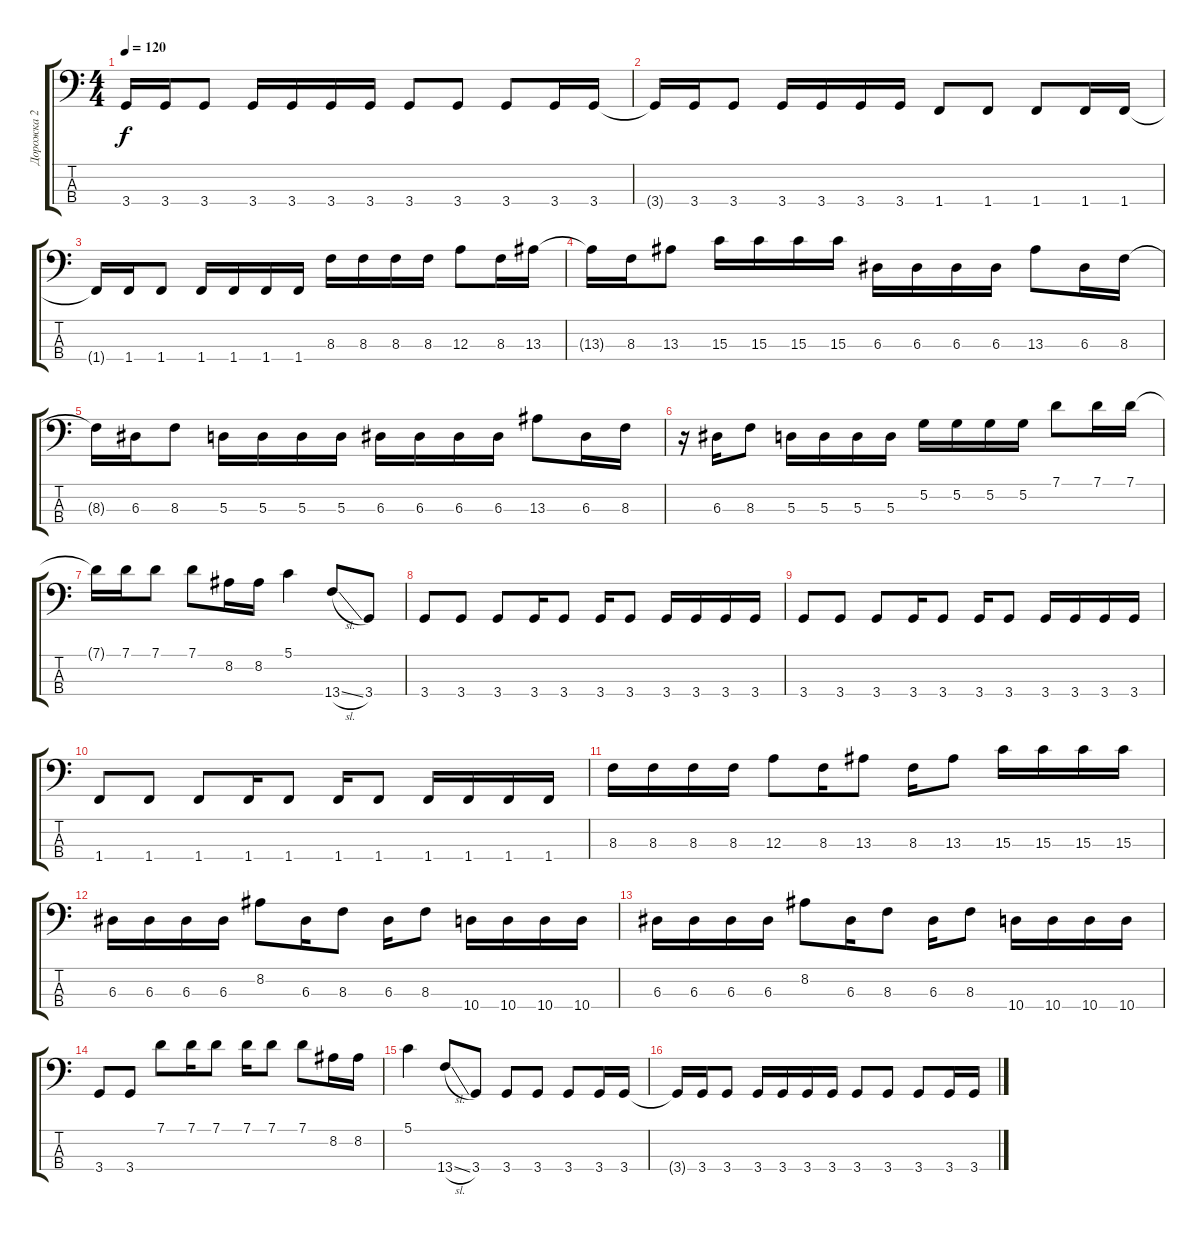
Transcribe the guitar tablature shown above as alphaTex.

\track ("Дорожка 2" "Дорожка 2") {instrument electricbassfinger}
\staff {score tabs}
\tuning (G2 D2 A1 E1) {hide}
\ts (4 4)
\tempo 120
\clef f4
\ks c
3.4{t}.16{dy f} 3.4.16 3.4.8 3.4.16 3.4.16 3.4.16 3.4.16 3.4.8 3.4.8 3.4.8 3.4.16 3.4.16 |
3.4{t}.16 3.4.16 3.4.8 3.4.16 3.4.16 3.4.16 3.4.16 1.4.8 1.4.8 1.4.8 1.4.16 1.4.16 |
1.4{t}.16 1.4.16 1.4.8 1.4.16 1.4.16 1.4.16 1.4.16 8.3.16 8.3.16 8.3.16 8.3.16 12.3.8 8.3.16 13.3.16 |
13.3{t}.16 8.3.16 13.3.8 15.3.16 15.3.16 15.3.16 15.3.16 6.3.16 6.3.16 6.3.16 6.3.16 13.3.8 6.3.16 8.3.16 |
8.3{t}.16 6.3.16 8.3.8 5.3.16 5.3.16 5.3.16 5.3.16 6.3.16 6.3.16 6.3.16 6.3.16 13.3.8 6.3.16 8.3.16 |
r.16 6.3.16 8.3.8 5.3.16 5.3.16 5.3.16 5.3.16 5.2.16 5.2.16 5.2.16 5.2.16 7.1.8 7.1.16 7.1.16 |
7.1{t}.16 7.1.16 7.1.8 7.1.8 8.2.16 8.2.16 5.1.4 13.4{sl}.8 3.4.8 |
3.4.8 3.4.8 3.4.8 3.4.16 3.4.8 3.4.16 3.4.8 3.4.16 3.4.16 3.4.16 3.4.16 |
3.4.8 3.4.8 3.4.8 3.4.16 3.4.8 3.4.16 3.4.8 3.4.16 3.4.16 3.4.16 3.4.16 |
1.4.8 1.4.8 1.4.8 1.4.16 1.4.8 1.4.16 1.4.8 1.4.16 1.4.16 1.4.16 1.4.16 |
8.3.16 8.3.16 8.3.16 8.3.16 12.3.8 8.3.16 13.3.8 8.3.16 13.3.8 15.3.16 15.3.16 15.3.16 15.3.16 |
6.3.16 6.3.16 6.3.16 6.3.16 8.2.8 6.3.16 8.3.8 6.3.16 8.3.8 10.4.16 10.4.16 10.4.16 10.4.16 |
6.3.16 6.3.16 6.3.16 6.3.16 8.2.8 6.3.16 8.3.8 6.3.16 8.3.8 10.4.16 10.4.16 10.4.16 10.4.16 |
3.4.8 3.4.8 7.1.8 7.1.16 7.1.8 7.1.16 7.1.8 7.1.8 8.2.16 8.2.16 |
5.1.4 13.4{sl}.8 3.4.8 3.4.8 3.4.8 3.4.8 3.4.16 3.4.16 |
3.4{t}.16 3.4.16 3.4.8 3.4.16 3.4.16 3.4.16 3.4.16 3.4.8 3.4.8 3.4.8 3.4.16 3.4.16
